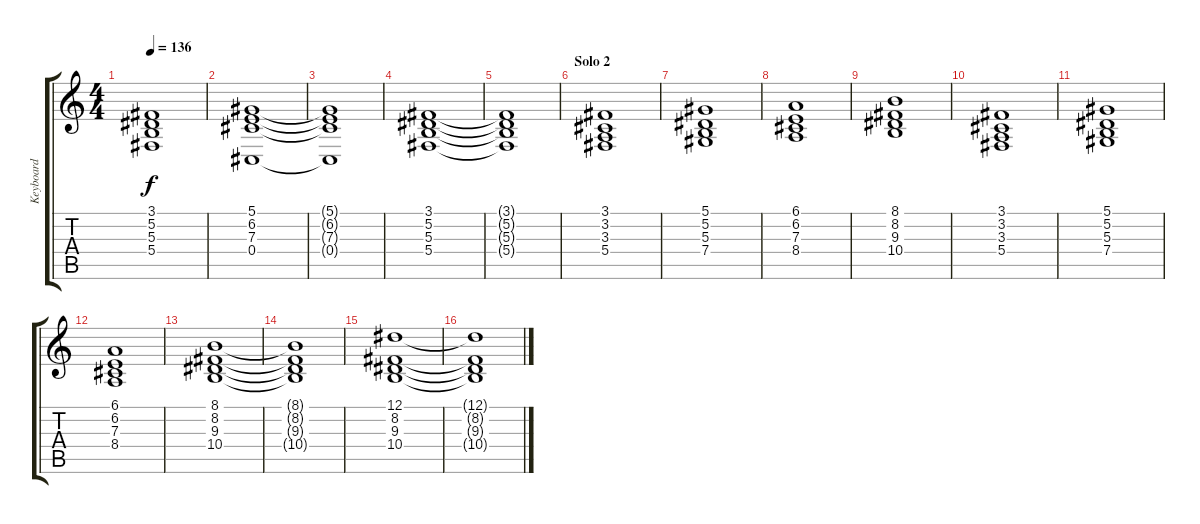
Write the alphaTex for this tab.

\track ("Keyboard" "Keyboard") {instrument stringensemble1}
\staff {score tabs}
\tuning (Eb4 Bb3 Gb3 Db3 Ab2 Eb2) {hide}
\ts (4 4)
\tempo 136
\clef g2
\ks c
(3.1{t} 5.2{t} 5.3{t} 5.4{t}).1{dy f} |
(5.1 6.2 7.3 0.4).1 |
(5.1{t} 6.2{t} 7.3{t} 0.4{t}).1 |
(3.1 5.2 5.3 5.4).1 |
(3.1{t} 5.2{t} 5.3{t} 5.4{t}).1 |
\section ("" "Solo 2")
(3.1 3.2 3.3 5.4).1 |
(5.1 5.2 5.3 7.4).1 |
(6.1 6.2 7.3 8.4).1 |
(8.1 8.2 9.3 10.4).1 |
(3.1 3.2 3.3 5.4).1 |
(5.1 5.2 5.3 7.4).1 |
(6.1 6.2 7.3 8.4).1 |
(8.1 8.2 9.3 10.4).1 |
(8.1{t} 8.2{t} 9.3{t} 10.4{t}).1 |
(12.1 8.2 9.3 10.4).1 |
(12.1{t} 8.2{t} 9.3{t} 10.4{t}).1
